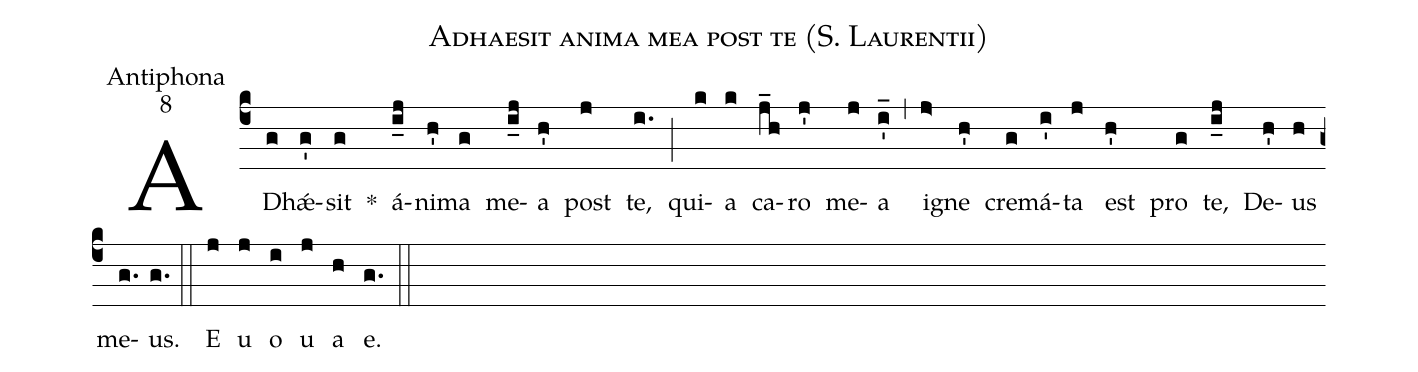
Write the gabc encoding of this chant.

name:Adhaesit anima mea post te (S. Laurentii);
office-part:Antiphona;
mode:8;
%%
(c4) AD(g)hǽ(g')sit(g) *() á(i_j)ni(h')ma(g) me(i_j)a(h') post(j) te,(i.) (;) qui(k)a(k) ca(j_h)ro(j') me(j)a(i'_) (,) i(j>)gne(h') cre(g)má(i')ta(j) est(h') pro(g) te,(i_j) De(h')us(h) me(g.)us.(g.) (::) E(j) u(j) o(i) u(j) a(h) e.(g.) (::)
